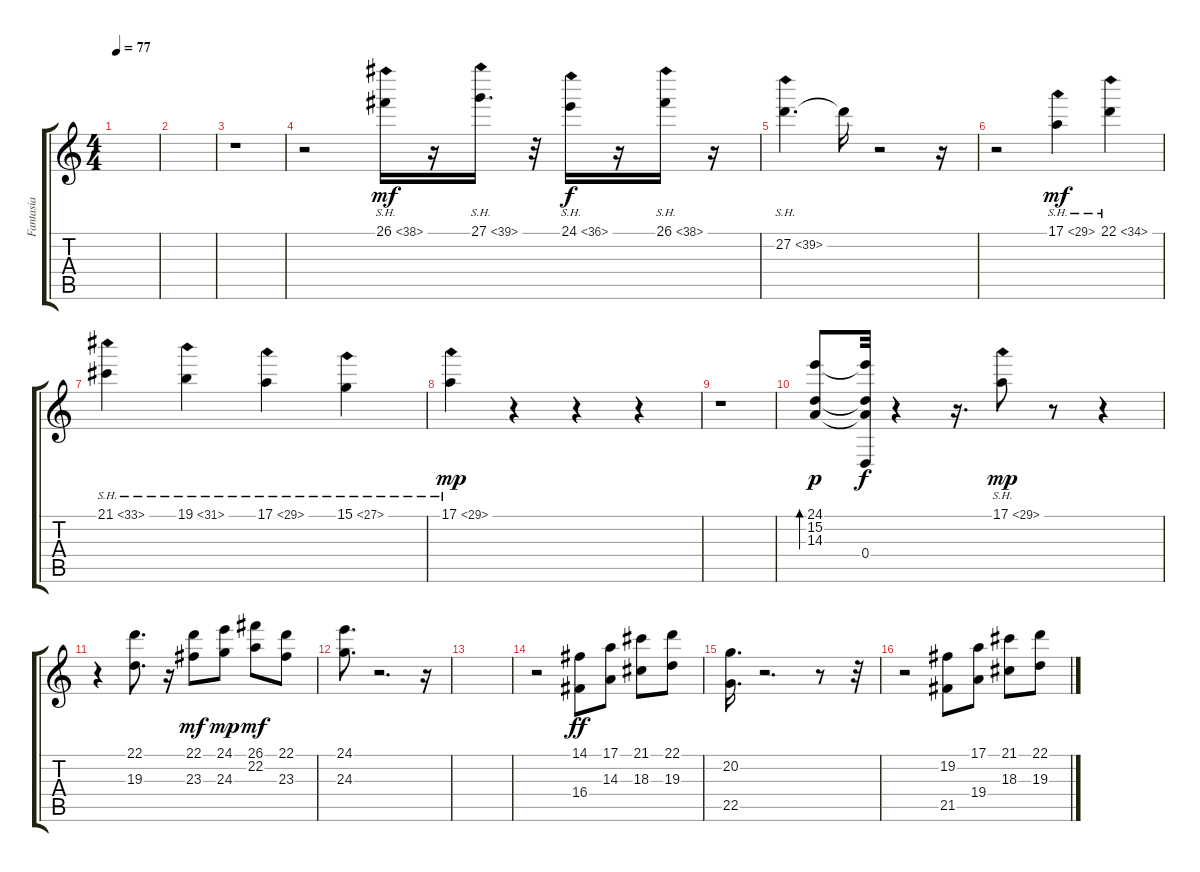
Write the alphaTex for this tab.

\track ("Fantasia" "Fantasia") {instrument fx7echoes}
\staff {score tabs}
\tuning (E4 B3 G3 D3 A2 E2) {hide}
\ts (4 4)
\tempo 77
\clef g2
\ks c
|
|
r.1 |
r.2 26.1{sh 12}.16{dy mf} r.16 27.1{sh 12}.16{d} r.32 24.1{sh 12}.16{dy f} r.16 26.1{sh 12}.16 r.16 |
27.2{sh 12}.4{d} 27.2{t}.16 r.2 r.16 |
r.2 17.1{sh 12}.4{dy mf} 22.1{sh 12}.4 |
21.1{sh 12}.4 19.1{sh 12}.4 17.1{sh 12}.4 15.1{sh 12}.4 |
17.1{sh 12}.4{dy mp} r.4 r.4 r.4 |
r.1 |
(24.1 15.2 14.3).8{bd 480 dy p} (24.1{t} 15.2{t} 14.3{t} 0.4).32{dy f} r.4 r.16{d} 17.1{sh 12}.8{dy mp} r.8 r.4 |
r.4 (22.1 19.3).8{d} r.16 (22.1 23.3).8{dy mf} (24.1 24.3).8{dy mp} (26.1 22.2).8{dy mf} (22.1 23.3).8 |
(24.1 24.3).8{d} r.2{d} r.16 |
|
r.2 (14.1 16.4).8{dy ff} (17.1 14.3).8 (21.1 18.3).8 (22.1 19.3).8 |
(20.2 22.5).16{d} r.2{d} r.8 r.32 |
r.2 (19.2 21.5).8 (17.1 19.4).8 (21.1 18.3).8 (22.1 19.3).8
